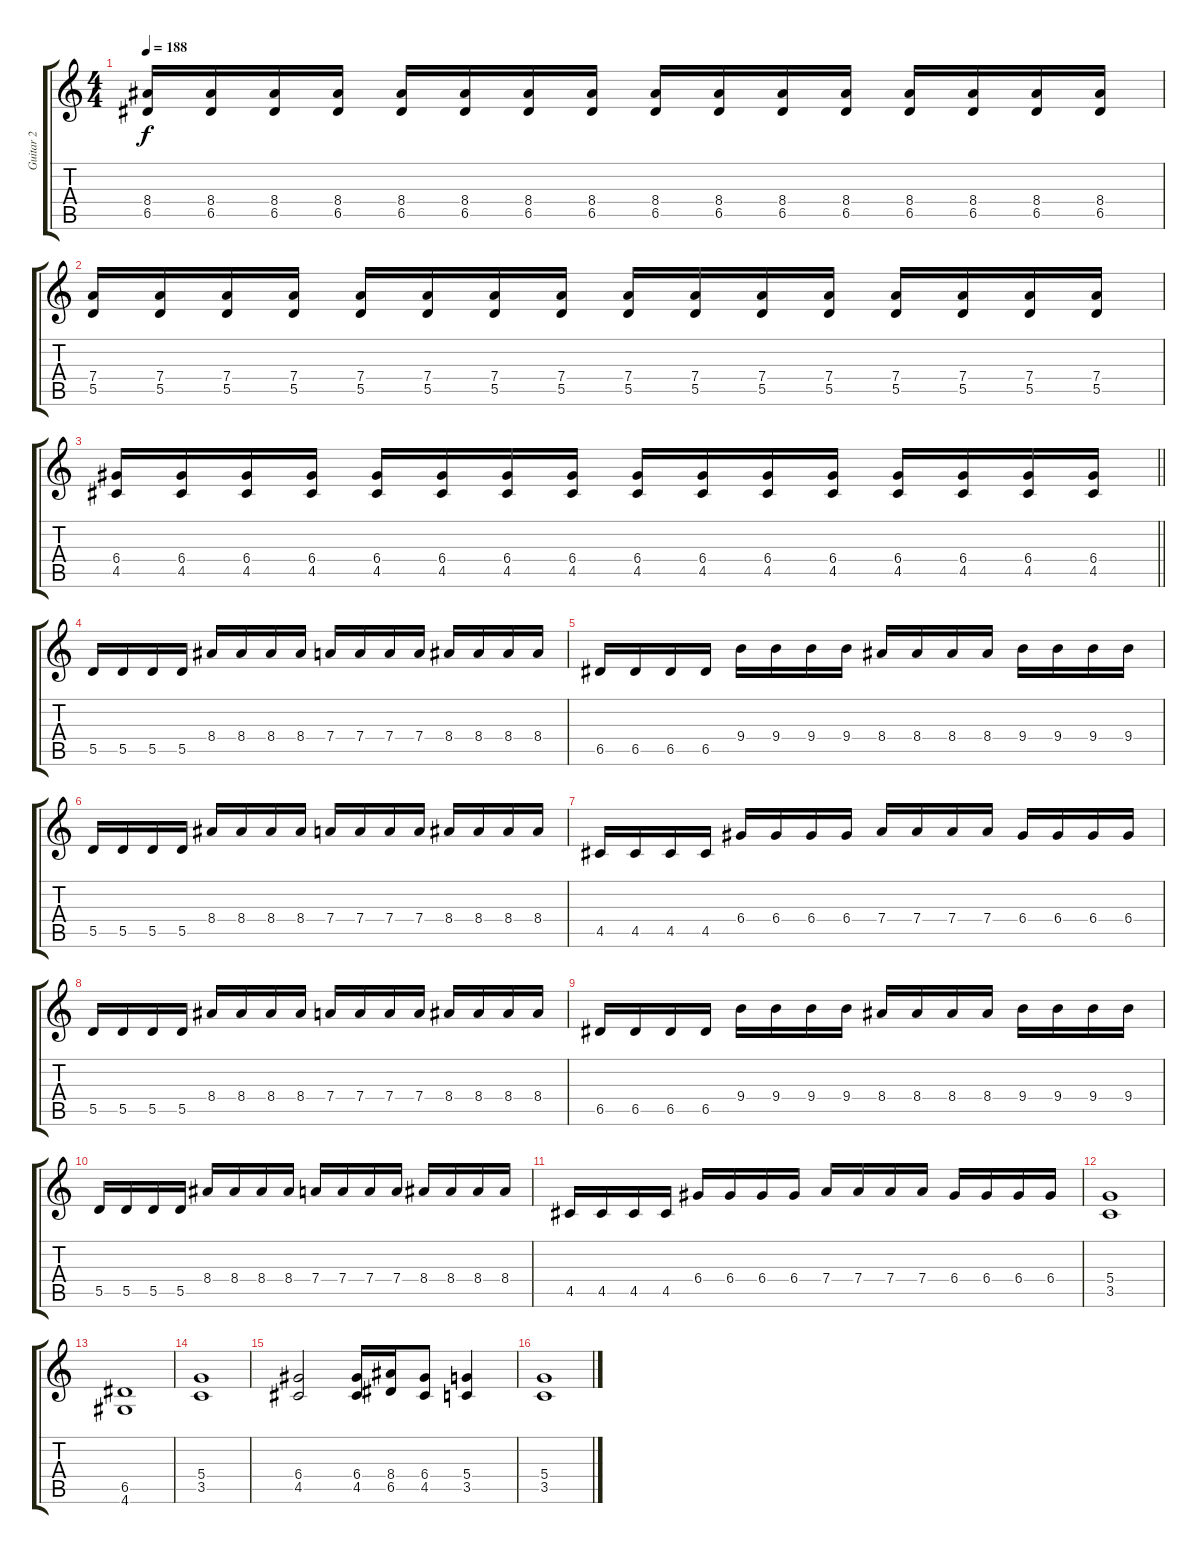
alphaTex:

\track ("Guitar 2" "Guitar 2") {instrument distortionguitar}
\staff {score tabs}
\tuning (E4 B3 G3 D3 A2 E2) {hide}
\ts (4 4)
\tempo 188
\clef g2
\ks c
(8.4 6.5).16{dy f} (8.4 6.5).16 (8.4 6.5).16 (8.4 6.5).16 (8.4 6.5).16 (8.4 6.5).16 (8.4 6.5).16 (8.4 6.5).16 (8.4 6.5).16 (8.4 6.5).16 (8.4 6.5).16 (8.4 6.5).16 (8.4 6.5).16 (8.4 6.5).16 (8.4 6.5).16 (8.4 6.5).16 |
(7.4 5.5).16 (7.4 5.5).16 (7.4 5.5).16 (7.4 5.5).16 (7.4 5.5).16 (7.4 5.5).16 (7.4 5.5).16 (7.4 5.5).16 (7.4 5.5).16 (7.4 5.5).16 (7.4 5.5).16 (7.4 5.5).16 (7.4 5.5).16 (7.4 5.5).16 (7.4 5.5).16 (7.4 5.5).16 |
\barLineRight lightlight
(6.4 4.5).16 (6.4 4.5).16 (6.4 4.5).16 (6.4 4.5).16 (6.4 4.5).16 (6.4 4.5).16 (6.4 4.5).16 (6.4 4.5).16 (6.4 4.5).16 (6.4 4.5).16 (6.4 4.5).16 (6.4 4.5).16 (6.4 4.5).16 (6.4 4.5).16 (6.4 4.5).16 (6.4 4.5).16 |
5.5.16 5.5.16 5.5.16 5.5.16 8.4.16 8.4.16 8.4.16 8.4.16 7.4.16 7.4.16 7.4.16 7.4.16 8.4.16 8.4.16 8.4.16 8.4.16 |
6.5.16 6.5.16 6.5.16 6.5.16 9.4.16 9.4.16 9.4.16 9.4.16 8.4.16 8.4.16 8.4.16 8.4.16 9.4.16 9.4.16 9.4.16 9.4.16 |
5.5.16 5.5.16 5.5.16 5.5.16 8.4.16 8.4.16 8.4.16 8.4.16 7.4.16 7.4.16 7.4.16 7.4.16 8.4.16 8.4.16 8.4.16 8.4.16 |
4.5.16 4.5.16 4.5.16 4.5.16 6.4.16 6.4.16 6.4.16 6.4.16 7.4.16 7.4.16 7.4.16 7.4.16 6.4.16 6.4.16 6.4.16 6.4.16 |
5.5.16 5.5.16 5.5.16 5.5.16 8.4.16 8.4.16 8.4.16 8.4.16 7.4.16 7.4.16 7.4.16 7.4.16 8.4.16 8.4.16 8.4.16 8.4.16 |
6.5.16 6.5.16 6.5.16 6.5.16 9.4.16 9.4.16 9.4.16 9.4.16 8.4.16 8.4.16 8.4.16 8.4.16 9.4.16 9.4.16 9.4.16 9.4.16 |
5.5.16 5.5.16 5.5.16 5.5.16 8.4.16 8.4.16 8.4.16 8.4.16 7.4.16 7.4.16 7.4.16 7.4.16 8.4.16 8.4.16 8.4.16 8.4.16 |
4.5.16 4.5.16 4.5.16 4.5.16 6.4.16 6.4.16 6.4.16 6.4.16 7.4.16 7.4.16 7.4.16 7.4.16 6.4.16 6.4.16 6.4.16 6.4.16 |
(5.4 3.5).1 |
(6.5 4.6).1 |
(5.4 3.5).1 |
(6.4 4.5).2 (6.4 4.5).16 (8.4 6.5).16 (6.4 4.5).8 (5.4 3.5).4 |
(5.4 3.5).1
